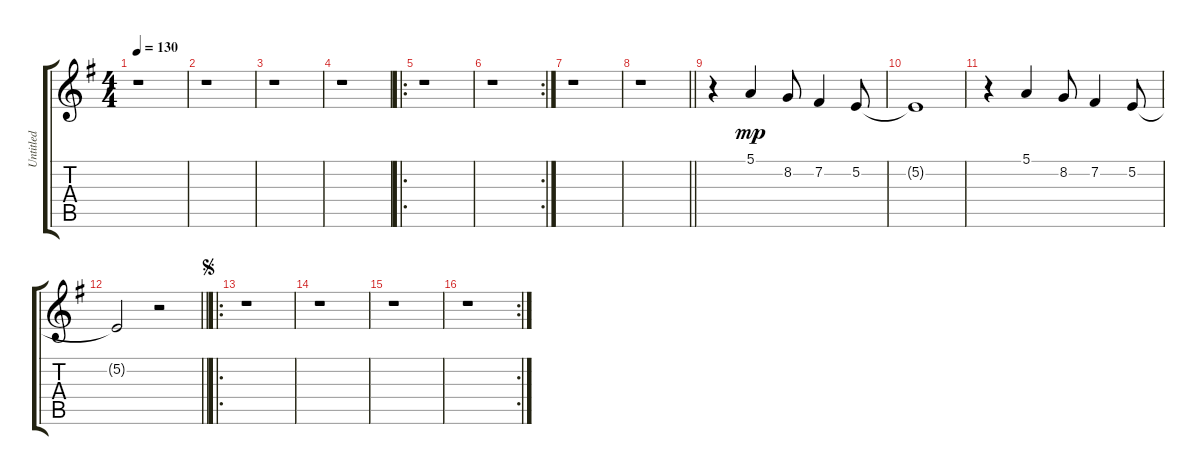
\track ("Untitled" "Untitled") {instrument churchorgan}
\staff {score tabs}
\tuning (E4 B3 G3 D3 A2 E2) {hide}
\ts (4 4)
\tempo 130
\clef g2
\ks g
r.1{dy mp} |
r.1 |
r.1 |
r.1 |
\ro
r.1 |
\rc 2
r.1 |
r.1 |
\barLineRight lightlight
r.1 |
r.4 5.1.4 8.2.8 7.2.4 5.2.8 |
5.2{t}.1 |
r.4 5.1.4 8.2.8 7.2.4 5.2.8 |
\barLineRight lightlight
5.2{t}.2 r.2 |
\ro
\jump segno
r.1 |
r.1 |
r.1 |
\rc 2
r.1
